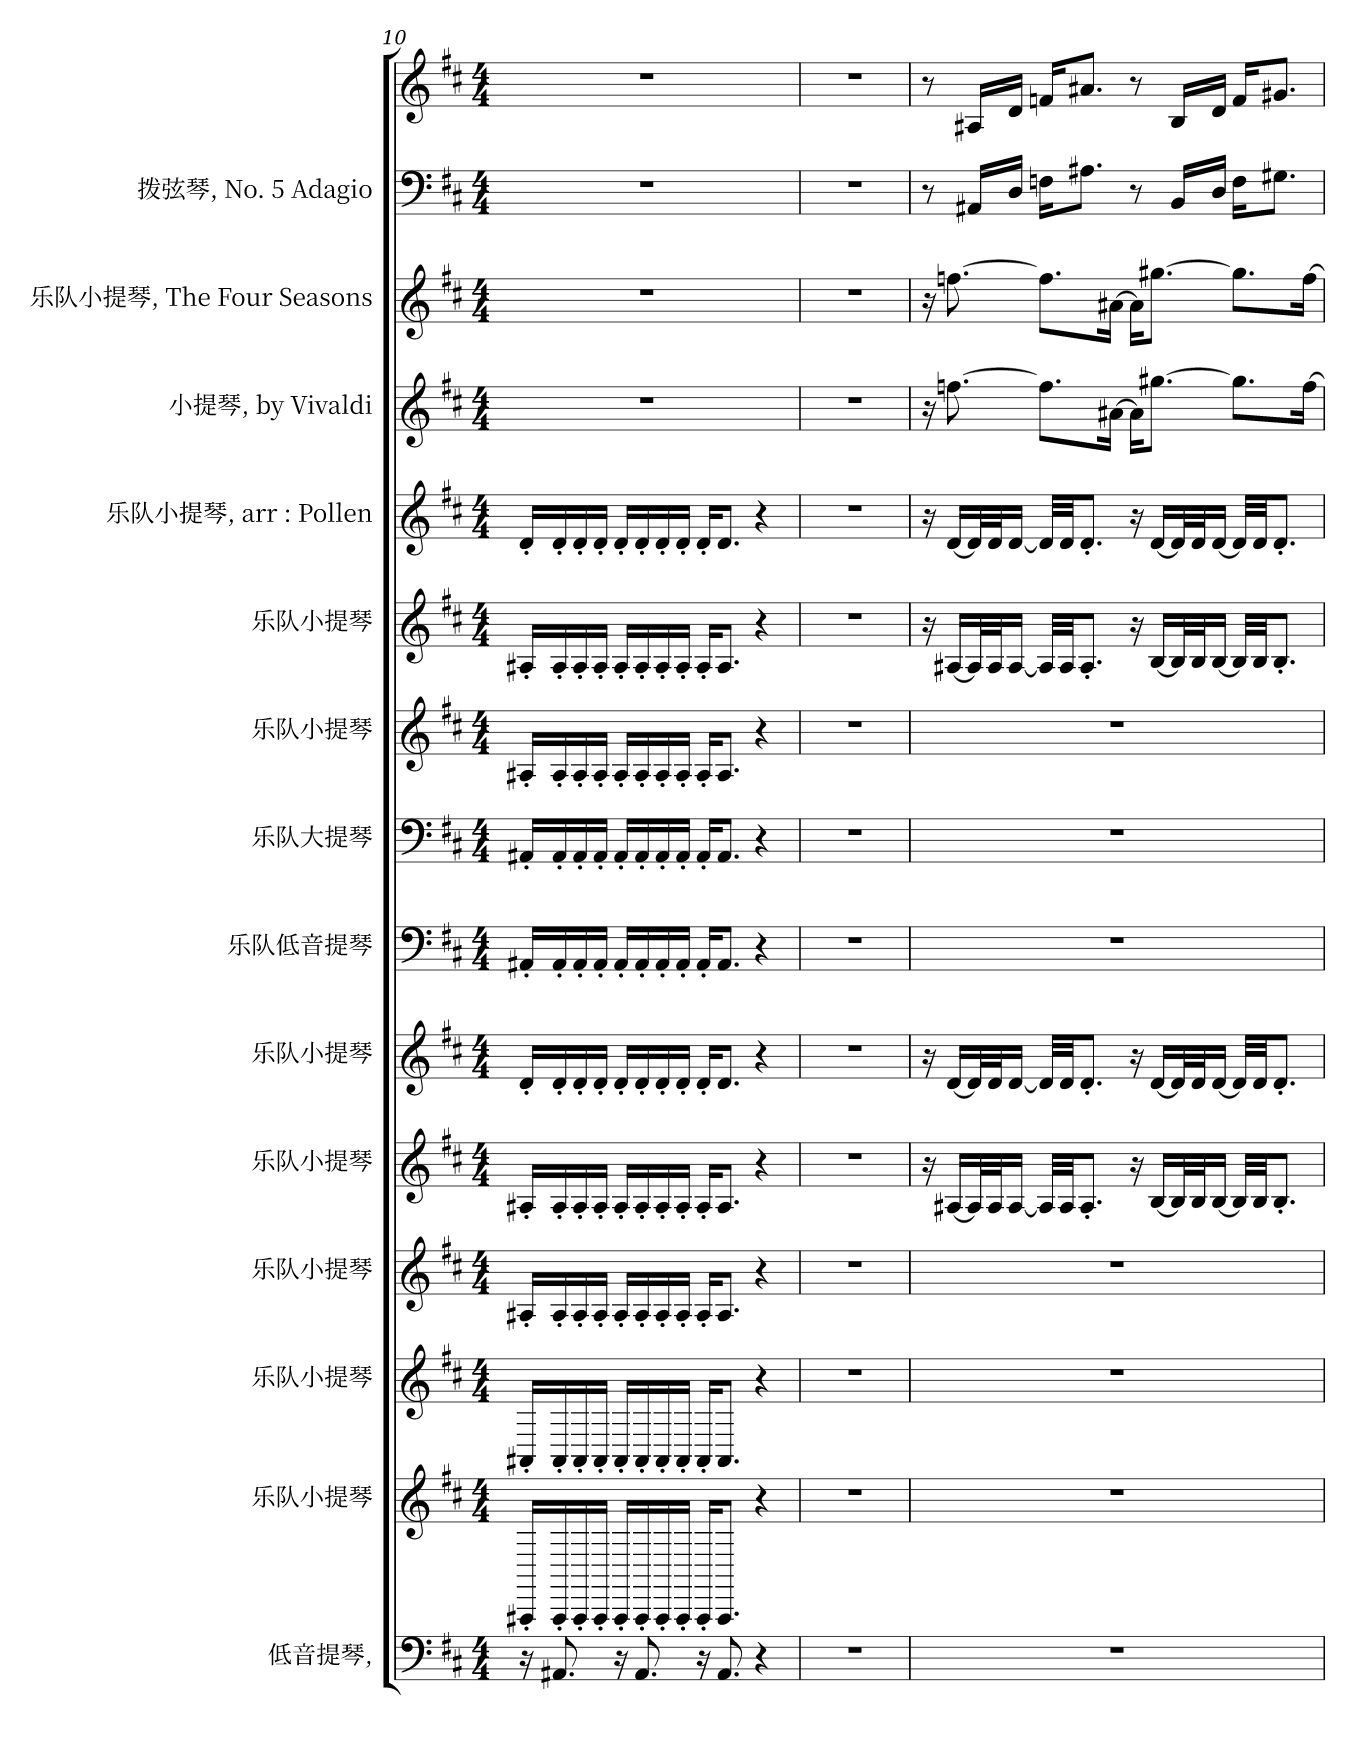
**kern	**kern	**kern	**kern	**kern	**kern	**kern	**kern	**kern	**kern	**kern	**kern	**kern	**kern	**kern
*part14	*part13	*part12	*part11	*part10	*part9	*part8	*part7	*part6	*part5	*part4	*part3	*part2	*part1	*part1
*staff15	*staff14	*staff13	*staff12	*staff11	*staff10	*staff9	*staff8	*staff7	*staff6	*staff5	*staff4	*staff3	*staff2	*staff1
*I"低音提琴,	*I"乐队小提琴	*I"乐队小提琴	*I"乐队小提琴	*I"乐队小提琴	*I"乐队小提琴	*I"乐队低音提琴	*I"乐队大提琴	*I"乐队小提琴	*I"乐队小提琴	*I"乐队小提琴, arr : Pollen	*I"小提琴, by Vivaldi	*I"乐队小提琴, The Four Seasons	*I"拨弦琴, No. 5 Adagio	*
!!LO:PB:g=z
*clefF4	*clefG2	*clefG2	*clefG2	*clefG2	*clefG2	*clefF4	*clefF4	*clefG2	*clefG2	*clefG2	*clefG2	*clefG2	*clefF4	*clefG2
*ITrd7c12	*	*	*	*	*	*ITrd7c12	*	*	*	*	*	*	*	*
*k[f#c#]	*k[f#c#]	*k[f#c#]	*k[f#c#]	*k[f#c#]	*k[f#c#]	*k[f#c#]	*k[f#c#]	*k[f#c#]	*k[f#c#]	*k[f#c#]	*k[f#c#]	*k[f#c#]	*k[f#c#]	*k[f#c#]
*M4/4	*M4/4	*M4/4	*M4/4	*M4/4	*M4/4	*M4/4	*M4/4	*M4/4	*M4/4	*M4/4	*M4/4	*M4/4	*M4/4	*M4/4
=10	=10	=10	=10	=10	=10	=10	=10	=10	=10	=10	=10	=10	=10	=10
16r	16AAA#X'/LL	16AA#X'/LL	16A#X'/LL	16A#X'/LL	16d'/LL	16AAA#X'/LL	16AA#X'/LL	16A#X'/LL	16A#X'/LL	16d'/LL	1r	1r	1r	1r
8.AAA#X/	16AAA#'/	16AA#'/	16A#'/	16A#'/	16d'/	16AAA#'/	16AA#'/	16A#'/	16A#'/	16d'/	.	.	.	.
.	16AAA#'/	16AA#'/	16A#'/	16A#'/	16d'/	16AAA#'/	16AA#'/	16A#'/	16A#'/	16d'/	.	.	.	.
.	16AAA#'/JJ	16AA#'/JJ	16A#'/JJ	16A#'/JJ	16d'/JJ	16AAA#'/JJ	16AA#'/JJ	16A#'/JJ	16A#'/JJ	16d'/JJ	.	.	.	.
16r	16AAA#'/LL	16AA#'/LL	16A#'/LL	16A#'/LL	16d'/LL	16AAA#'/LL	16AA#'/LL	16A#'/LL	16A#'/LL	16d'/LL	.	.	.	.
8.AAA#/	16AAA#'/	16AA#'/	16A#'/	16A#'/	16d'/	16AAA#'/	16AA#'/	16A#'/	16A#'/	16d'/	.	.	.	.
.	16AAA#'/	16AA#'/	16A#'/	16A#'/	16d'/	16AAA#'/	16AA#'/	16A#'/	16A#'/	16d'/	.	.	.	.
.	16AAA#'/JJ	16AA#'/JJ	16A#'/JJ	16A#'/JJ	16d'/JJ	16AAA#'/JJ	16AA#'/JJ	16A#'/JJ	16A#'/JJ	16d'/JJ	.	.	.	.
16r	16AAA#'/KL	16AA#'/KL	16A#'/KL	16A#'/KL	16d'/KL	16AAA#'/KL	16AA#'/KL	16A#'/KL	16A#'/KL	16d'/KL	.	.	.	.
8.AAA#/	8.AAA#/J	8.AA#/J	8.A#/J	8.A#/J	8.d/J	8.AAA#/J	8.AA#/J	8.A#/J	8.A#/J	8.d/J	.	.	.	.
4r	4r	4r	4r	4r	4r	4r	4r	4r	4r	4r	.	.	.	.
=11	=11	=11	=11	=11	=11	=11	=11	=11	=11	=11	=11	=11	=11	=11
1r	1r	1r	1r	1r	1r	1r	1r	1r	1r	1r	1r	1r	1r	1r
!!LO:PB:g=z
=12	=12	=12	=12	=12	=12	=12	=12	=12	=12	=12	=12	=12	=12	=12
1r	1r	1r	1r	16r	16r	1r	1r	1r	16r	16r	16r	16r	8r	8r
.	.	.	.	[16A#X/LL	[16d/LL	.	.	.	[16A#X/LL	[16d/LL	[8.ffn\	[8.ffn\	.	.
.	.	.	.	32A#/L]	32d/L]	.	.	.	32A#/L]	32d/L]	.	.	16AA#X/LL	16A#X/LL
.	.	.	.	32A#/J	32d/J	.	.	.	32A#/J	32d/J	.	.	.	.
*	*	*	*	*	*	*	*	*	*	*	*	*	*	*MM38
.	.	.	.	[16A#/JJ	[16d/JJ	.	.	.	[16A#/JJ	[16d/JJ	.	.	16D/JJ	16d/JJ
.	.	.	.	32A#/LLL]	32d/LLL]	.	.	.	32A#/LLL]	32d/LLL]	8.ff\L]	8.ff\L]	16Fn\KL	16fn/KL
.	.	.	.	32A#/JJ	32d/JJ	.	.	.	32A#/JJ	32d/JJ	.	.	.	.
*	*	*	*	*	*	*	*	*	*	*	*	*	*	*MM35
.	.	.	.	8.A#'/J	8.d'/J	.	.	.	8.A#'/J	8.d'/J	.	.	8.A#X\J	8.a#X/J
.	.	.	.	.	.	.	.	.	.	.	[16a#X\Jk	[16a#X\Jk	.	.
.	.	.	.	16r	16r	.	.	.	16r	16r	16a#\KL]	16a#\KL]	8r	8r
.	.	.	.	[16B/LL	[16d/LL	.	.	.	[16B/LL	[16d/LL	[8.gg#X\J	[8.gg#X\J	.	.
.	.	.	.	32B/L]	32d/L]	.	.	.	32B/L]	32d/L]	.	.	16BB/LL	16B/LL
.	.	.	.	32B/J	32d/J	.	.	.	32B/J	32d/J	.	.	.	.
*	*	*	*	*	*	*	*	*	*	*	*	*	*	*MM37
.	.	.	.	[16B/JJ	[16d/JJ	.	.	.	[16B/JJ	[16d/JJ	.	.	16D/JJ	16d/JJ
.	.	.	.	32B/LLL]	32d/LLL]	.	.	.	32B/LLL]	32d/LLL]	8.gg#\L]	8.gg#\L]	16F\KL	16f/KL
.	.	.	.	32B/JJ	32d/JJ	.	.	.	32B/JJ	32d/JJ	.	.	.	.
*	*	*	*	*	*	*	*	*	*	*	*	*	*	*MM35
.	.	.	.	8.B'/J	8.d'/J	.	.	.	8.B'/J	8.d'/J	.	.	8.G#X\J	8.g#X/J
.	.	.	.	.	.	.	.	.	.	.	[16ff\Jk	[16ff\Jk	.	.
=	=	=	=	=	=	=	=	=	=	=	=	=	=	=
*-	*-	*-	*-	*-	*-	*-	*-	*-	*-	*-	*-	*-	*-	*-
